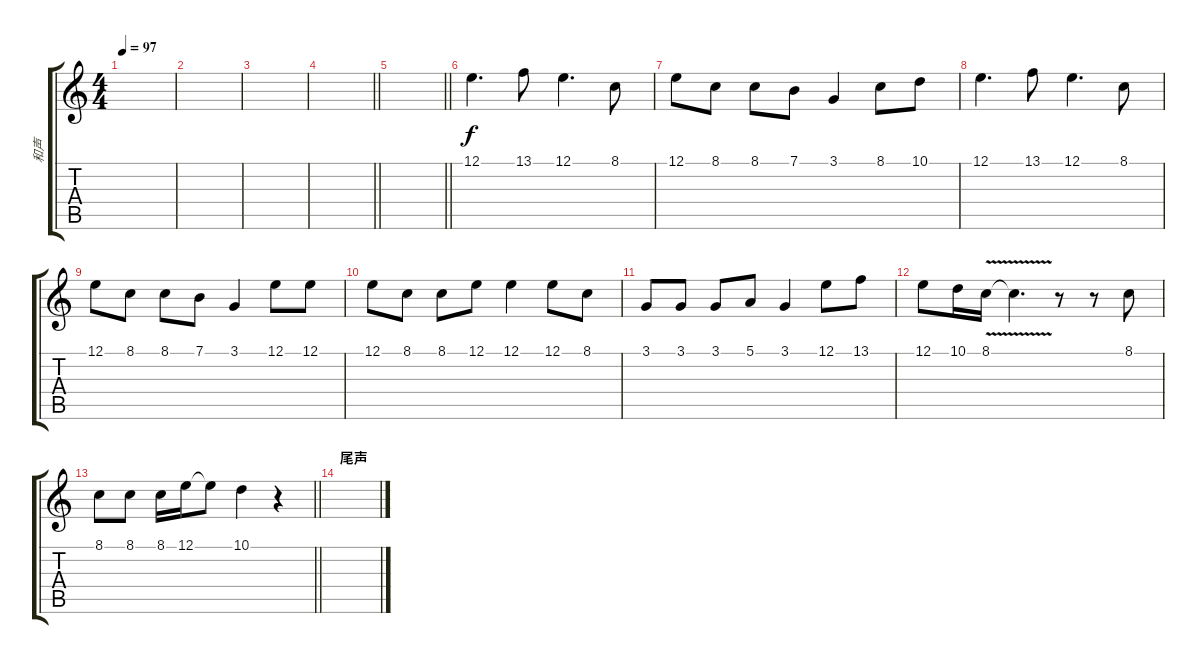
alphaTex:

\track ("和声" "和声") {instrument reedorgan}
\staff {score tabs}
\tuning (E4 B3 G3 D3 A2 E2) {hide}
\ts (4 4)
\tempo 97
\clef g2
\ks c
|
|
|
\barLineRight lightlight
|
\barLineRight lightlight
|
\section ("" "")
12.1.4{d} 13.1.8 12.1.4{d} 8.1.8 |
12.1.8 8.1.8 8.1.8 7.1.8 3.1.4 8.1.8 10.1.8 |
12.1.4{d} 13.1.8 12.1.4{d} 8.1.8 |
12.1.8 8.1.8 8.1.8 7.1.8 3.1.4 12.1.8 12.1.8 |
12.1.8 8.1.8 8.1.8 12.1.8 12.1.4 12.1.8 8.1.8 |
3.1.8 3.1.8 3.1.8 5.1.8 3.1.4 12.1.8 13.1.8 |
12.1.8 10.1.16 8.1{v}.16 8.1{t}.4{d} r.8 r.8 8.1.8 |
\barLineRight lightlight
8.1.8 8.1.8 8.1.16 12.1.16 12.1{t}.8 10.1.4 r.4 |
\section ("" "尾声")
